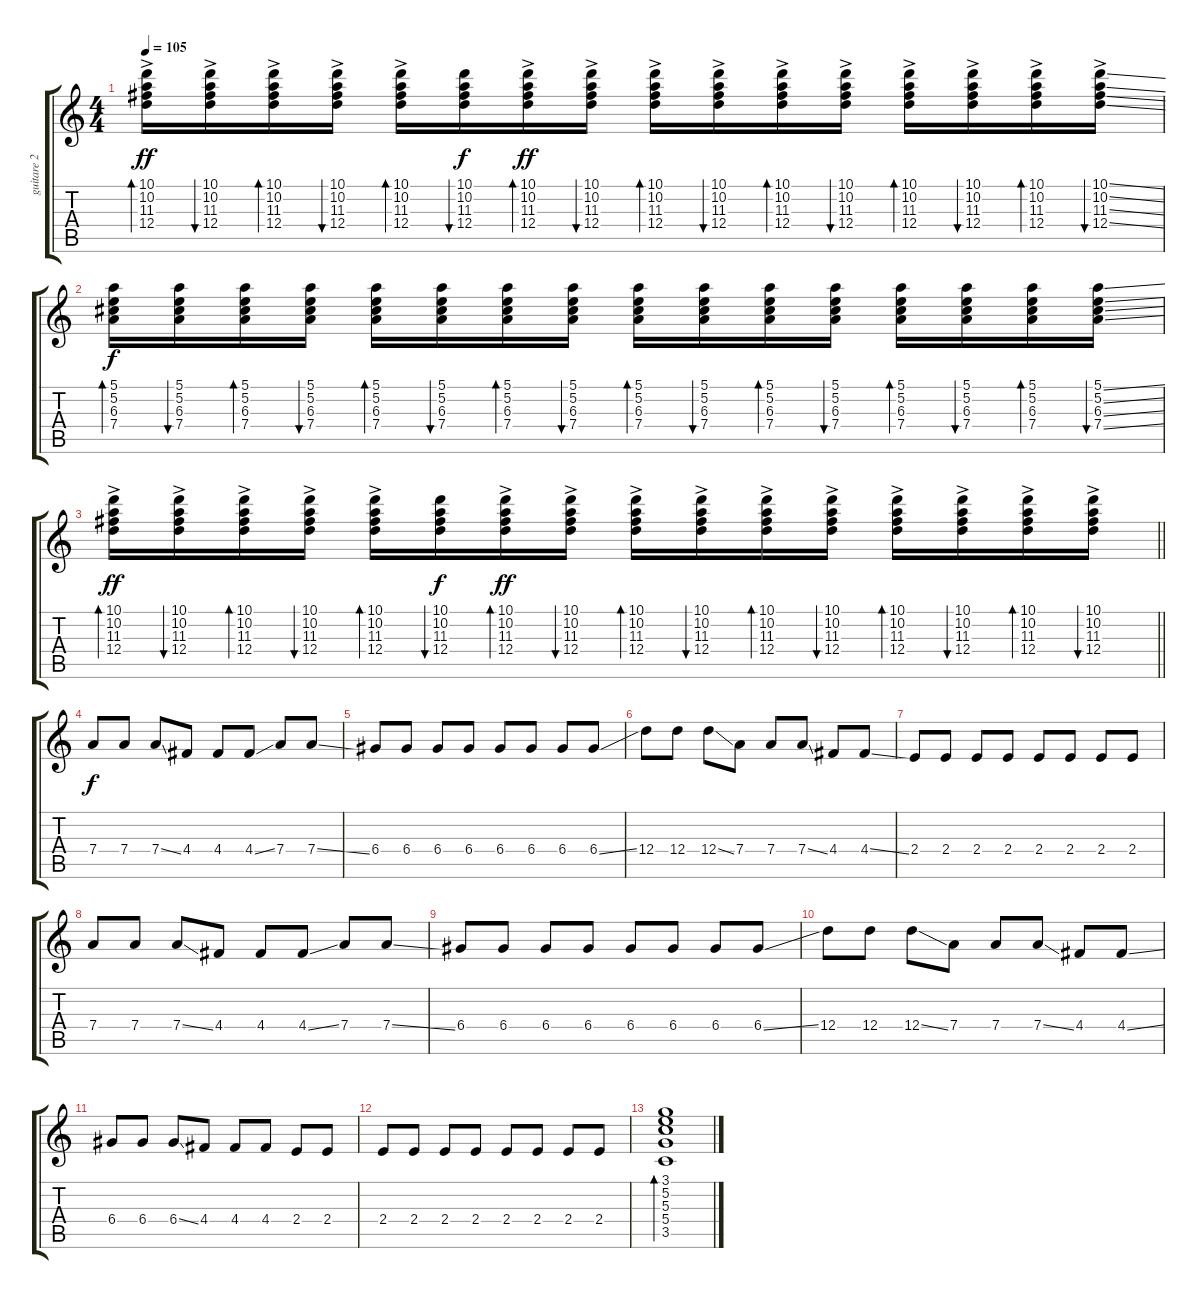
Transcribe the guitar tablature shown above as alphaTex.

\track ("guitare 2" "guitare 2") {instrument overdrivenguitar}
\staff {score tabs}
\tuning (E4 B3 G3 D3 A2 E2) {hide}
\ts (4 4)
\tempo 105
\clef g2
\ks c
(10.1{ac} 10.2 11.3 12.4).16{bd 30 dy ff} (10.1{ac} 10.2 11.3 12.4).16{bu 30} (10.1{ac} 10.2 11.3 12.4).16{bd 30} (10.1{ac} 10.2 11.3 12.4).16{bu 30} (10.1{ac} 10.2 11.3 12.4).16{bd 30} (10.1 10.2 11.3 12.4).16{bu 30 dy f} (10.1{ac} 10.2 11.3 12.4).16{bd 30 dy ff} (10.1{ac} 10.2 11.3 12.4).16{bu 30} (10.1{ac} 10.2 11.3 12.4).16{bd 30} (10.1{ac} 10.2 11.3 12.4).16{bu 30} (10.1{ac} 10.2 11.3 12.4).16{bd 30} (10.1{ac} 10.2 11.3 12.4).16{bu 30} (10.1{ac} 10.2 11.3 12.4).16{bd 30} (10.1{ac} 10.2 11.3 12.4).16{bu 30} (10.1{ac} 10.2 11.3 12.4).16{bd 30} (10.1{ss ac} 10.2{ss} 11.3{ss} 12.4{ss}).16{bu 30} |
(5.1 5.2 6.3 7.4).16{bd 30 dy f volume 9 instrument distortionguitar} (5.1 5.2 6.3 7.4).16{bu 30} (5.1 5.2 6.3 7.4).16{bd 30} (5.1 5.2 6.3 7.4).16{bu 30} (5.1 5.2 6.3 7.4).16{bd 30} (5.1 5.2 6.3 7.4).16{bu 30} (5.1 5.2 6.3 7.4).16{bd 30} (5.1 5.2 6.3 7.4).16{bu 30} (5.1 5.2 6.3 7.4).16{bd 30} (5.1 5.2 6.3 7.4).16{bu 30} (5.1 5.2 6.3 7.4).16{bd 30} (5.1 5.2 6.3 7.4).16{bu 30} (5.1 5.2 6.3 7.4).16{bd 30} (5.1 5.2 6.3 7.4).16{bu 30} (5.1 5.2 6.3 7.4).16{bd 30} (5.1{ss} 5.2{ss} 6.3{ss} 7.4{ss}).16{bu 30} |
\barLineRight lightlight
(10.1{ac} 10.2 11.3 12.4).16{bd 30 dy ff} (10.1{ac} 10.2 11.3 12.4).16{bu 30} (10.1{ac} 10.2 11.3 12.4).16{bd 30} (10.1{ac} 10.2 11.3 12.4).16{bu 30} (10.1{ac} 10.2 11.3 12.4).16{bd 30} (10.1 10.2 11.3 12.4).16{bu 30 dy f} (10.1{ac} 10.2 11.3 12.4).16{bd 30 dy ff} (10.1{ac} 10.2 11.3 12.4).16{bu 30} (10.1{ac} 10.2 11.3 12.4).16{bd 30} (10.1{ac} 10.2 11.3 12.4).16{bu 30} (10.1{ac} 10.2 11.3 12.4).16{bd 30} (10.1{ac} 10.2 11.3 12.4).16{bu 30} (10.1{ac} 10.2 11.3 12.4).16{bd 30} (10.1{ac} 10.2 11.3 12.4).16{bu 30} (10.1{ac} 10.2 11.3 12.4).16{bd 30} (10.1{ac} 10.2 11.3 12.4).16{bu 30} |
7.4.8{dy f volume 16} 7.4.8 7.4{ss}.8 4.4.8 4.4.8 4.4{ss}.8 7.4.8 7.4{ss}.8 |
6.4.8 6.4.8 6.4.8 6.4.8 6.4.8 6.4.8 6.4.8 6.4{ss}.8 |
12.4.8 12.4.8 12.4{ss}.8 7.4.8 7.4.8 7.4{ss}.8 4.4.8 4.4{ss}.8 |
2.4.8 2.4.8 2.4.8 2.4.8 2.4.8 2.4.8 2.4.8 2.4.8 |
7.4.8 7.4.8 7.4{ss}.8 4.4.8 4.4.8 4.4{ss}.8 7.4.8 7.4{ss}.8 |
6.4.8 6.4.8 6.4.8 6.4.8 6.4.8 6.4.8 6.4.8 6.4{ss}.8 |
12.4.8 12.4.8 12.4{ss}.8 7.4.8 7.4.8 7.4{ss}.8 4.4.8 4.4{ss}.8 |
6.4.8 6.4.8 6.4{ss}.8 4.4.8 4.4.8 4.4.8 2.4.8 2.4.8 |
2.4.8 2.4.8 2.4.8 2.4.8 2.4.8 2.4.8 2.4.8 2.4.8 |
(3.1 5.2 5.3 5.4 3.5).1{bd 120}
